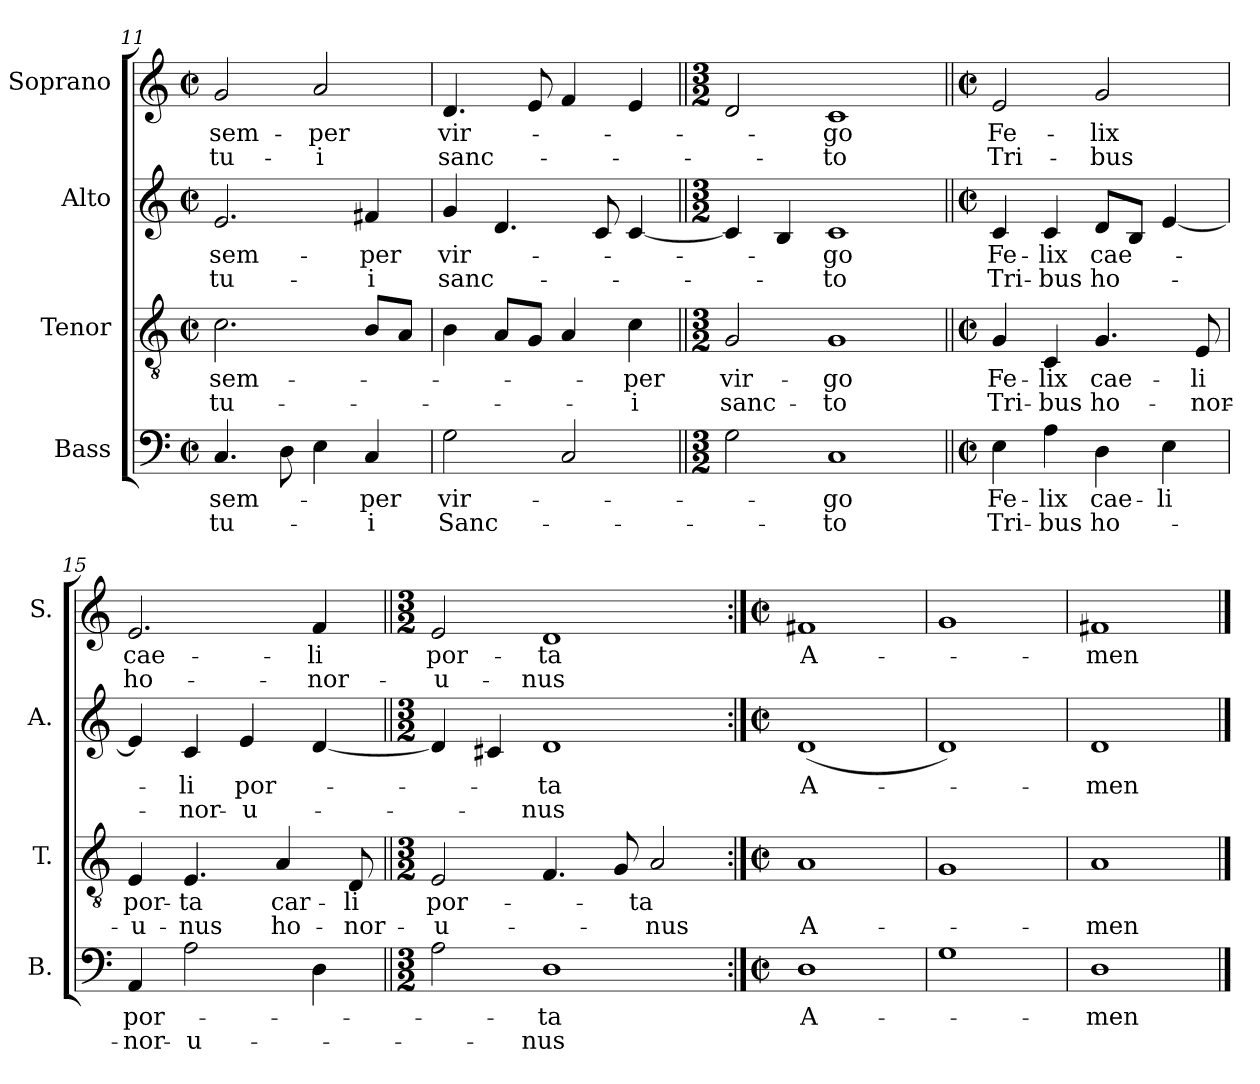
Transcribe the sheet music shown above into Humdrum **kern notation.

**kern	**text	**text	**kern	**text	**text	**kern	**text	**text	**kern	**text	**text
*part4	*part4	*part4	*part3	*part3	*part3	*part2	*part2	*part2	*part1	*part1	*part1
*staff4	*staff4	*staff4	*staff3	*staff3	*staff3	*staff2	*staff2	*staff2	*staff1	*staff1	*staff1
*I"Bass	*	*	*I"Tenor	*	*	*I"Alto	*	*	*I"Soprano	*	*
*I'B.	*	*	*I'T.	*	*	*I'A.	*	*	*I'S.	*	*
*clefF4	*	*	*clefGv2	*	*	*clefG2	*	*	*clefG2	*	*
*k[]	*	*	*k[]	*	*	*k[]	*	*	*k[]	*	*
*C:	*	*	*C:	*	*	*C:	*	*	*C:	*	*
*M2/2	*	*	*M2/2	*	*	*M2/2	*	*	*M2/2	*	*
*met(c|)	*	*	*met(c|)	*	*	*met(c|)	*	*	*met(c|)	*	*
=11	=11	=11	=11	=11	=11	=11	=11	=11	=11	=11	=11
4.C/	sem-	-tu-	2.c\	sem-	-tu-	2.e/	sem-	-tu-	2g/	sem-	-tu-
8D\	.	.	.	.	.	.	.	.	.	.	.
4E\	.	.	.	.	.	.	.	.	2a/	-per	-i
4C/	-per	-i	8B/L	.	.	4f#X/	-per	-i	.	.	.
.	.	.	8A/J	.	.	.	.	.	.	.	.
=12	=12	=12	=12	=12	=12	=12	=12	=12	=12	=12	=12
2G\	vir-	Sanc-	4B\	.	.	4g/	vir-	sanc-	4.d/	vir-	sanc-
.	.	.	8A/L	.	.	4.d/	.	.	.	.	.
.	.	.	8G/J	.	.	.	.	.	8e/	.	.
2C/	.	.	4A/	.	.	.	.	.	4f/	.	.
.	.	.	.	.	.	8c/	.	.	.	.	.
.	.	.	4c\	-per	-i	[4c/	.	.	4e/	.	.
=13||	=13||	=13||	=13||	=13||	=13||	=13||	=13||	=13||	=13||	=13||	=13||
*M3/2	*	*	*M3/2	*	*	*M3/2	*	*	*M3/2	*	*
2G\	.	.	2G/	vir-	sanc-	4c/]	.	.	2d/	.	.
.	.	.	.	.	.	4B/	.	.	.	.	.
1C	-go	-to	1G	-go	-to	1c	-go	-to	1c	-go	-to
=14||	=14||	=14||	=14||	=14||	=14||	=14||	=14||	=14||	=14||	=14||	=14||
*M2/2	*	*	*M2/2	*	*	*M2/2	*	*	*M2/2	*	*
*met(c|)	*	*	*met(c|)	*	*	*met(c|)	*	*	*met(c|)	*	*
4E\	Fe-	Tri-	4G/	Fe-	Tri-	4c/	Fe-	Tri-	2e/	Fe-	Tri-
4A\	-lix	-bus	4C/	-lix	-bus	4c/	-lix	-bus	.	.	.
4D\	cae-	ho-	4.G/	cae-	ho-	8d/L	cae-	ho-	2g/	-lix	-bus
.	.	.	.	.	.	8B/J	.	.	.	.	.
4E\	-li	.	.	.	.	[4e/	.	.	.	.	.
.	.	.	8E/	-li	-nor-	.	.	.	.	.	.
!!LO:LB:g=z
=15	=15	=15	=15	=15	=15	=15	=15	=15	=15	=15	=15
4AA/	por-	-nor-	4E/	por-	-u-	4e/]	.	.	2.e/	cae-	ho-
2A\	.	-u-	4.E/	ta	-nus	4c/	-li	-nor-	.	.	.
.	.	.	.	.	.	4e/	por-	-u-	.	.	.
.	.	.	4A/	car-	ho-	.	.	.	.	.	.
4D\	.	.	.	.	.	[4d/	.	.	4f/	-li	-nor-
.	.	.	8D/	-li	-nor-	.	.	.	.	.	.
=16||	=16||	=16||	=16||	=16||	=16||	=16||	=16||	=16||	=16||	=16||	=16||
*M3/2	*	*	*M3/2	*	*	*M3/2	*	*	*M3/2	*	*
2A\	.	.	2E/	por-	-u-	4d/]	.	.	2e/	por-	-u-
.	.	.	.	.	.	4c#X/	.	.	.	.	.
1D	-ta	-nus	4.F/	.	.	1d	-ta	-nus	1d	-ta	-nus
.	.	.	8G/	.	.	.	.	.	.	.	.
.	.	.	2A/	-ta	-nus	.	.	.	.	.	.
=17:|!	=17:|!	=17:|!	=17:|!	=17:|!	=17:|!	=17:|!	=17:|!	=17:|!	=17:|!	=17:|!	=17:|!
*M2/2	*	*	*M2/2	*	*	*M2/2	*	*	*M2/2	*	*
*met(c|)	*	*	*met(c|)	*	*	*met(c|)	*	*	*met(c|)	*	*
1D	A-	.	1A	.	A-	(1d	A-	.	1f#X	A-	.
=18	=18	=18	=18	=18	=18	=18	=18	=18	=18	=18	=18
1G	.	.	1G	.	.	1d)	.	.	1g	.	.
=19	=19	=19	=19	=19	=19	=19	=19	=19	=19	=19	=19
1D	-men	.	1A	.	-men	1d	-men	.	1f#X	-men	.
==	==	==	==	==	==	==	==	==	==	==	==
*-	*-	*-	*-	*-	*-	*-	*-	*-	*-	*-	*-
